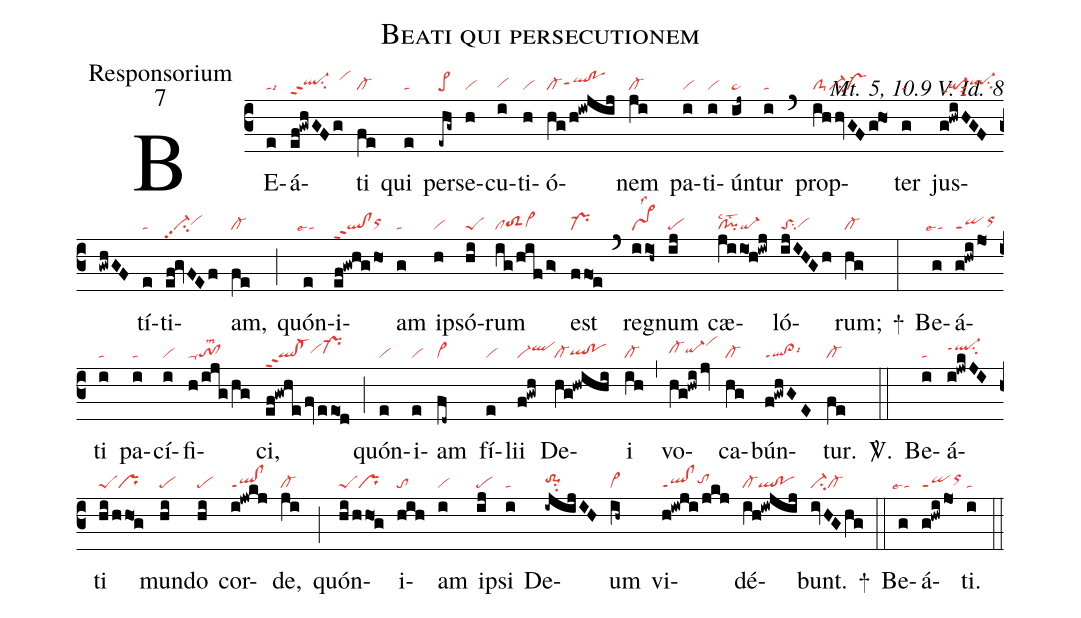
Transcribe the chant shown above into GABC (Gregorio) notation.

name:Beati qui persecutionem;
office-part:Responsorium;
mode:7;
commentary:Mt. 5, 10.9 V. Id. 8;
nabc-lines:1;
%%
(c3)
BE(e|talsi3)á(ef!gwhGFg|ql-hhppt2su2vihj)ti(fe|cl-) qui(e|ta) per(-ehg~|pe>)se(h|vi)cu(i|vihg)ti(h|vi)ó(hg/h!iwjij|cl-qlhh!pohhppt1)nem(ji|cl-) pa(i|vi)ti(i|vi)ún(ij~|ta>)tur(i|ta) (`)
prop(ihhvGFg!ho1|clS-ci-vs-)ter(g|ta) jus(g!hwiHGFgwhGF|qi-ppt1sut3ql-hhsu2)tí(e|ta)ti(ef!gvFEf|vi-pp2su2vihh)am,(fe|cl-) (;)
quón(e|``talse4)i(ef!gwhg/ho1|ql!clppt2orhh)am(g|ta) ip(h|vi)só(hi|peS)rum(ig/hif/g>|cltoS2hgvi>hg) est(ffo1!e|pr-) (`)
re(iio1h~|vs>lss2)gnum(ij|pe) cæ(ji/io1!h!iwj|cl!pilsc2lst2qi-)ló(ijIHGh|toSsu2vihg)rum;(hg|cl-) +(:)
Be(g|``talse4)á(g!hwi/jo1|qippt1orhi)ti(i|ta) pa(i|ta)cí(i|vi)fi(h/ijg/hg|ta-to!cllsm2)ci,(ef!gwhefveeo1!d|ql!cl-ppt2vihhpr-hh) (;)
quón(e|vi)i(e|vi)am(fd~|vi>) fí(e|vi)lii(f!gwh|vi-qlhi) De(hg!hwihi|cl-qlhg!pohg)i(ih|cl-) (,)
vo(hg!hwijv|cl-hhqi-hhvihk)ca(hg|cl-)bún(f!gwhGE|ql!cl>ppt1lsi6)tur.(fe|cl-) <sp>V/</sp>.(::)
Be(i|ta)á(i!jwkJI|ql-hippt1su2)ti(hi/hho1!g|peSpr) mun(hi|pe)do(hi|pe) cor(i!jwkj|ql!clppt1)de,(ji|cl-) (;)
quón(hi/hho1!g|peSpr)i(hih|to)am(i|vi) ip(ij|pe)si(i|ta) De(-ijijIH|to-1hhsu2)um(ih~|vi>) vi(h!iwji/jkj|ql!clppt1tohh)dé(ih!iwjij|cl-ql!po)bunt.(ivHGhg|ci-cl-) +(::)
Be(g|``talse4)á(g!hwi/jo1|qippt1orhi)ti.(i|ta) (::)
